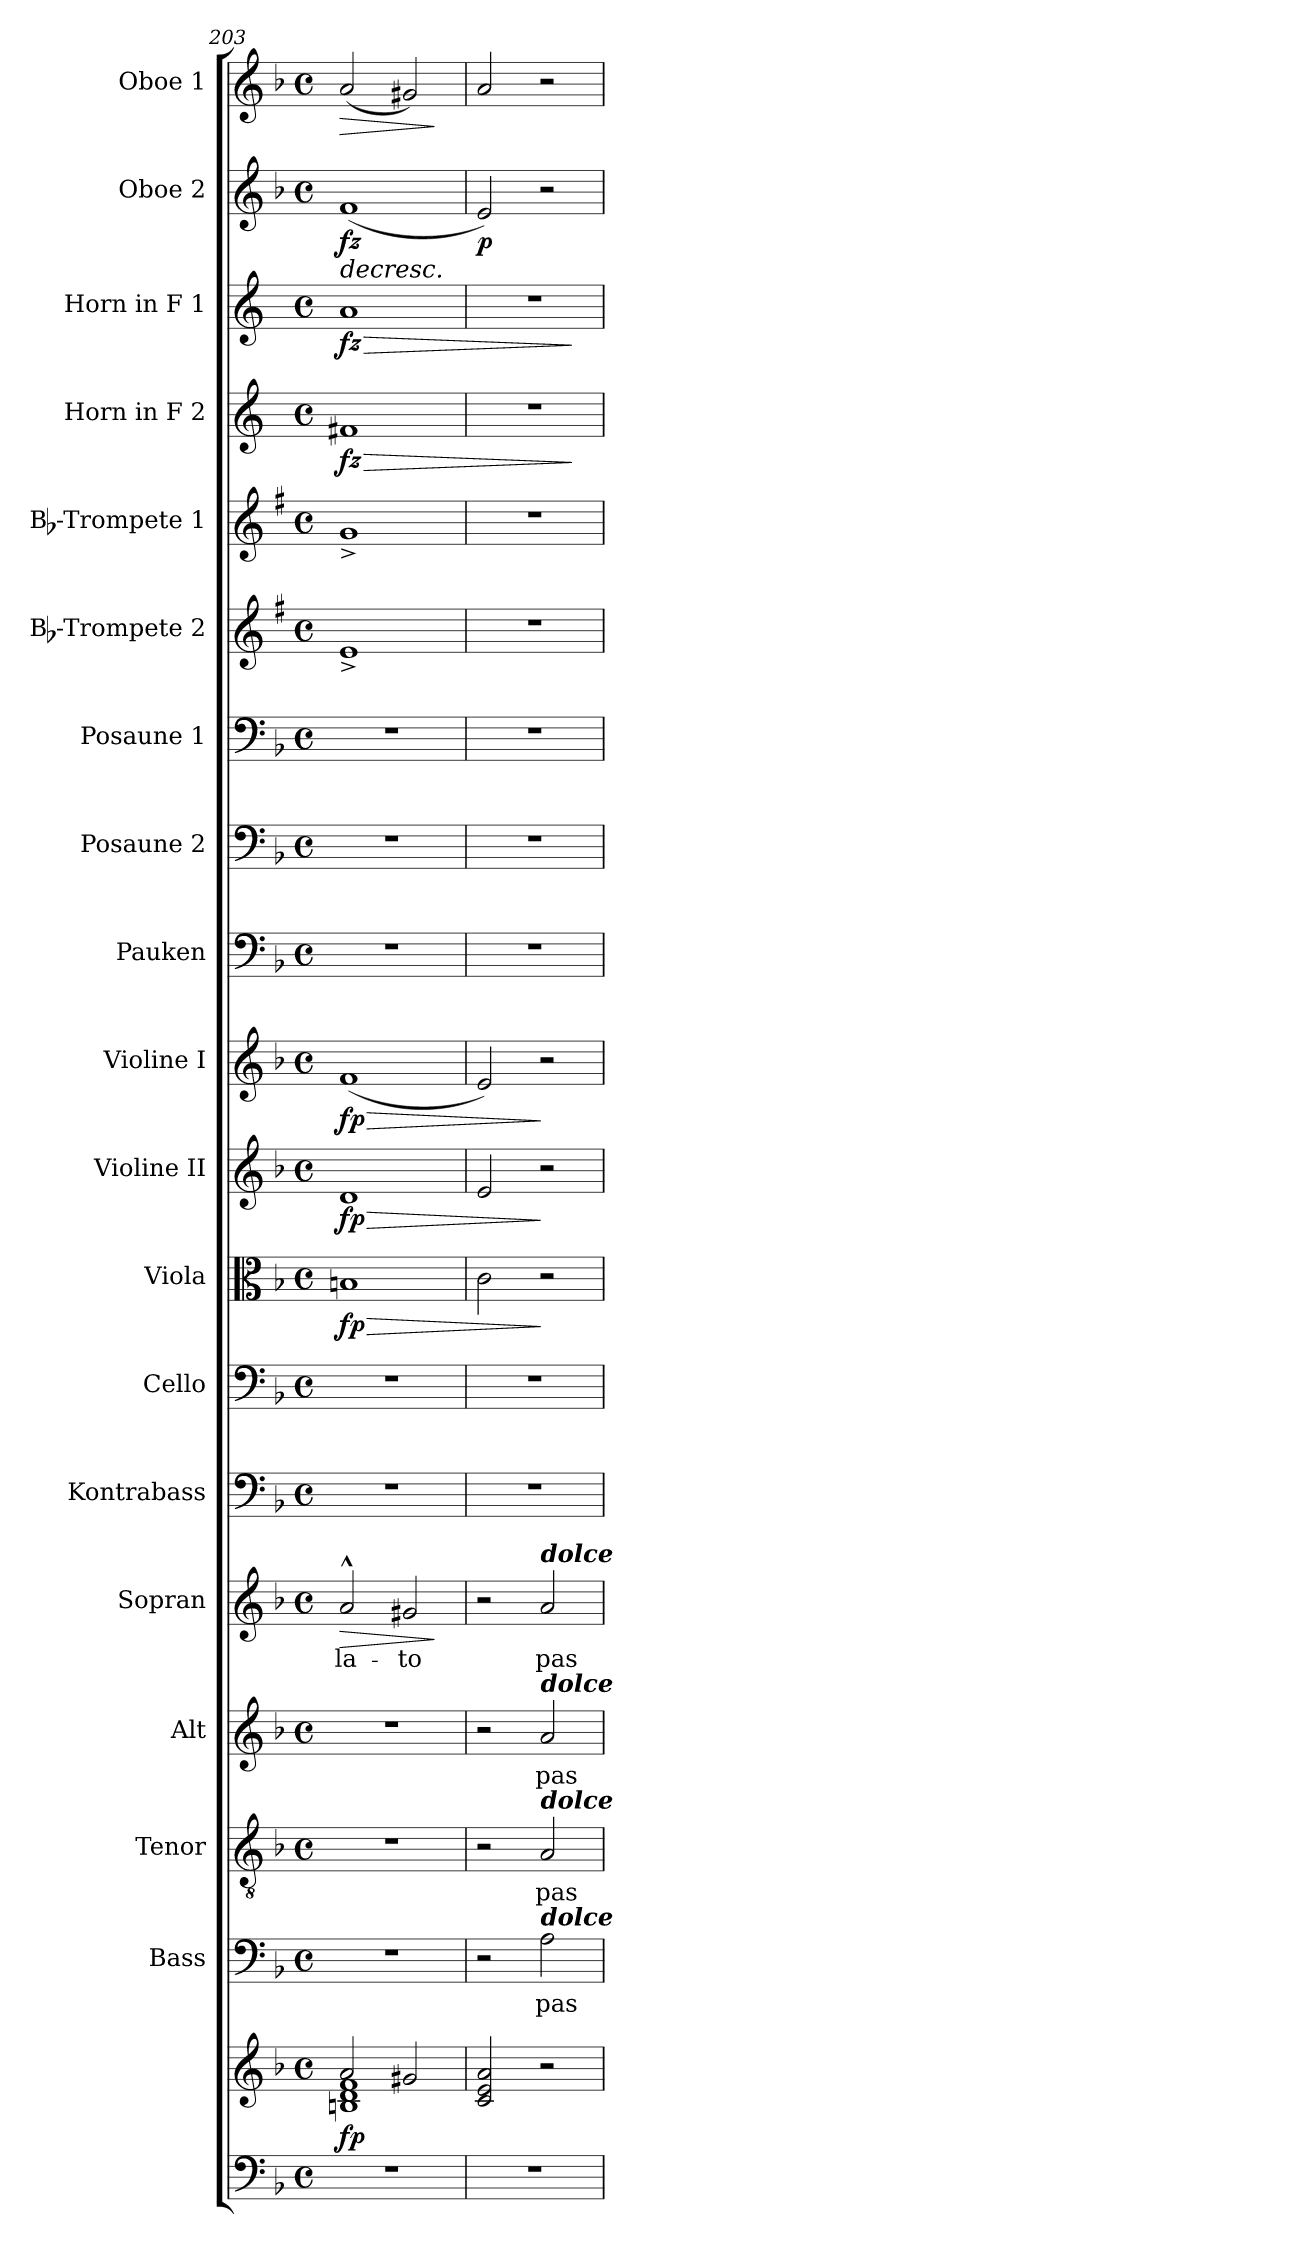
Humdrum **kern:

**kern	**kern	**dynam	**kern	**text	**kern	**text	**kern	**text	**kern	**text	**dynam	**kern	**kern	**kern	**dynam	**kern	**dynam	**kern	**dynam	**kern	**kern	**kern	**kern	**kern	**kern	**dynam	**kern	**dynam	**kern	**dynam	**kern	**dynam
*part19	*part19	*part19	*part18	*part18	*part17	*part17	*part16	*part16	*part15	*part15	*part15	*part14	*part13	*part12	*part12	*part11	*part11	*part10	*part10	*part9	*part8	*part7	*part6	*part5	*part4	*part4	*part3	*part3	*part2	*part2	*part1	*part1
*staff20	*staff19	*staff19/20	*staff18	*staff18	*staff17	*staff17	*staff16	*staff16	*staff15	*staff15	*staff15	*staff14	*staff13	*staff12	*staff12	*staff11	*staff11	*staff10	*staff10	*staff9	*staff8	*staff7	*staff6	*staff5	*staff4	*staff4	*staff3	*staff3	*staff2	*staff2	*staff1	*staff1
*	*	*	*I"Bass	*	*I"Tenor	*	*I"Alt	*	*I"Sopran	*	*	*I"Kontrabass	*I"Cello	*I"Viola	*	*I"Violine II	*	*I"Violine I	*	*I"Pauken	*I"Posaune 2	*I"Posaune 1	*I"Bb-Trompete 2	*I"Bb-Trompete 1	*I"Horn in F 2	*	*I"Horn in F 1	*	*I"Oboe 2	*	*I"Oboe 1	*
*	*	*	*I'B.	*	*I'T.	*	*I'A.	*	*I'S.	*	*	*I'Kb.	*	*I'Vla.	*	*I'Vl. II	*	*I'Vl. I	*	*I'Pk.	*I'Pos. 2	*I'Pos. 1	*I'Bb Trp. 2	*I'Bb Trp. 1	*	*	*	*	*I'Ob. 2	*	*I'Ob. 1	*
*clefF4	*clefG2	*	*clefF4	*	*clefGv2	*	*clefG2	*	*clefG2	*	*	*clefF4	*clefF4	*clefC3	*	*clefG2	*	*clefG2	*	*clefF4	*clefF4	*clefF4	*clefG2	*clefG2	*clefG2	*	*clefG2	*	*clefG2	*	*clefG2	*
*	*	*	*	*	*	*	*	*	*	*	*	*ITrd7c12	*	*	*	*	*	*	*	*	*	*	*ITrd1c2	*ITrd1c2	*ITrd4c7	*	*ITrd4c7	*	*	*	*	*
*k[b-]	*k[b-]	*	*k[b-]	*	*k[b-]	*	*k[b-]	*	*k[b-]	*	*	*k[b-]	*k[b-]	*k[b-]	*	*k[b-]	*	*k[b-]	*	*k[b-]	*k[b-]	*k[b-]	*k[b-]	*k[b-]	*k[b-]	*	*k[b-]	*	*k[b-]	*	*k[b-]	*
*F:	*F:	*	*F:	*	*F:	*	*F:	*	*F:	*	*	*F:	*F:	*F:	*	*F:	*	*F:	*	*F:	*F:	*F:	*F:	*F:	*F:	*	*F:	*	*F:	*	*F:	*
*M4/4	*M4/4	*	*M4/4	*	*M4/4	*	*M4/4	*	*M4/4	*	*	*M4/4	*M4/4	*M4/4	*	*M4/4	*	*M4/4	*	*M4/4	*M4/4	*M4/4	*M4/4	*M4/4	*M4/4	*	*M4/4	*	*M4/4	*	*M4/4	*
*met(c)	*met(c)	*	*met(c)	*	*met(c)	*	*met(c)	*	*met(c)	*	*	*met(c)	*met(c)	*met(c)	*	*met(c)	*	*met(c)	*	*met(c)	*met(c)	*met(c)	*met(c)	*met(c)	*met(c)	*	*met(c)	*	*met(c)	*	*met(c)	*
=203	=203	=203	=203	=203	=203	=203	=203	=203	=203	=203	=203	=203	=203	=203	=203	=203	=203	=203	=203	=203	=203	=203	=203	=203	=203	=203	=203	=203	=203	=203	=203	=203
*	*^	*	*	*	*	*	*	*	*	*	*	*	*	*	*	*	*	*	*	*	*	*	*	*	*	*	*	*	*	*	*	*
!	!	!	!LO:DY:b	!	!	!	!	!	!	!	!LO:LY:b	!LO:HP:b	!	!	!	!LO:HP:b	!	!LO:HP:b	!	!LO:HP:b	!	!	!	!	!	!	!LO:HP:b	!	!LO:HP:b	!	!LO:HP:b	!	!LO:HP:b
!	!	!	!	!	!	!	!	!	!	!	!	!	!	!	!	!LO:DY:n=1:b	!	!LO:DY:n=1:b	!	!LO:DY:n=1:b	!	!	!	!	!	!	!LO:DY:n=1:b	!	!LO:DY:n=1:b	!	!LO:DY:n=1:b	!	!
1r	2a/	1Bn 1d 1f	fp	1r	.	1r	.	1r	.	2a^^>/	-la-	>	1r	1r	1Bn	> fp	1d	> fp	(<1f	> fp	1r	1r	1r	1d^<	1f^<	1Bn	> fz	1d	> fz	(<1f	> fz	(<2a/	>
!	!	!	!	!	!	!	!	!	!	!	!LO:LY:b	!	!	!	!	!	!	!	!	!	!	!	!	!	!	!	!	!	!	!	!	!	!
.	2g#X/	.	.	.	.	.	.	.	.	2g#X/	-to	.	.	.	.	.	.	.	.	.	.	.	.	.	.	.	.	.	.	.	.	2g#X/)	.
*	*v	*v	*	*	*	*	*	*	*	*	*	*	*	*	*	*	*	*	*	*	*	*	*	*	*	*	*	*	*	*	*	*	*
.	.	.	.	.	.	.	.	.	.	.	]	.	.	.	.	.	.	.	.	.	.	.	.	.	.	.	.	.	.	.	.	]
=204	=204	=204	=204	=204	=204	=204	=204	=204	=204	=204	=204	=204	=204	=204	=204	=204	=204	=204	=204	=204	=204	=204	=204	=204	=204	=204	=204	=204	=204	=204	=204	=204
!	!	!	!	!	!	!	!	!	!	!	!	!	!	!	!	!	!	!	!	!	!	!	!	!	!	!	!	!	!	!LO:DY:b	!	!
1r	2c/ 2e/ 2a/	.	2r	.	2r	.	2r	.	2r	.	.	1r	1r	2c\	.	2e/	.	2e/)	.	1r	1r	1r	1r	1r	1r	.	1r	.	2e/)	p	2a/	.
!	!	!	!	!	!	!	!	!	!LO:TX:a:Bi:t=dolce	!	!	!	!	!	!	!	!	!	!	!	!	!	!	!	!	!	!	!	!	!	!	!
!	!	!	!	!	!	!	!LO:TX:a:Bi:t=dolce	!	!	!	!	!	!	!	!	!	!	!	!	!	!	!	!	!	!	!	!	!	!	!	!	!
!	!	!	!	!	!LO:TX:a:Bi:t=dolce	!	!	!	!	!	!	!	!	!	!	!	!	!	!	!	!	!	!	!	!	!	!	!	!	!	!	!
!	!	!	!LO:TX:a:Bi:t=dolce	!	!	!	!	!	!	!	!	!	!	!	!	!	!	!	!	!	!	!	!	!	!	!	!	!	!	!	!	!
!	!	!	!	!LO:LY:b	!	!LO:LY:b	!	!LO:LY:b	!	!LO:LY:b	!	!	!	!	!	!	!	!	!	!	!	!	!	!	!	!	!	!	!	!	!	!
.	2r	.	2A\	pas-	2A/	pas-	2a/	pas-	2a/	pas-	.	.	.	2r	]	2r	]	2r	]	.	.	.	.	.	.	.	.	.	2r	]	2r	.
.	.	.	.	.	.	.	.	.	.	.	.	.	.	.	.	.	.	.	.	.	.	.	.	.	.	]	.	]	.	.	.	.
=	=	=	=	=	=	=	=	=	=	=	=	=	=	=	=	=	=	=	=	=	=	=	=	=	=	=	=	=	=	=	=	=
*-	*-	*-	*-	*-	*-	*-	*-	*-	*-	*-	*-	*-	*-	*-	*-	*-	*-	*-	*-	*-	*-	*-	*-	*-	*-	*-	*-	*-	*-	*-	*-	*-
